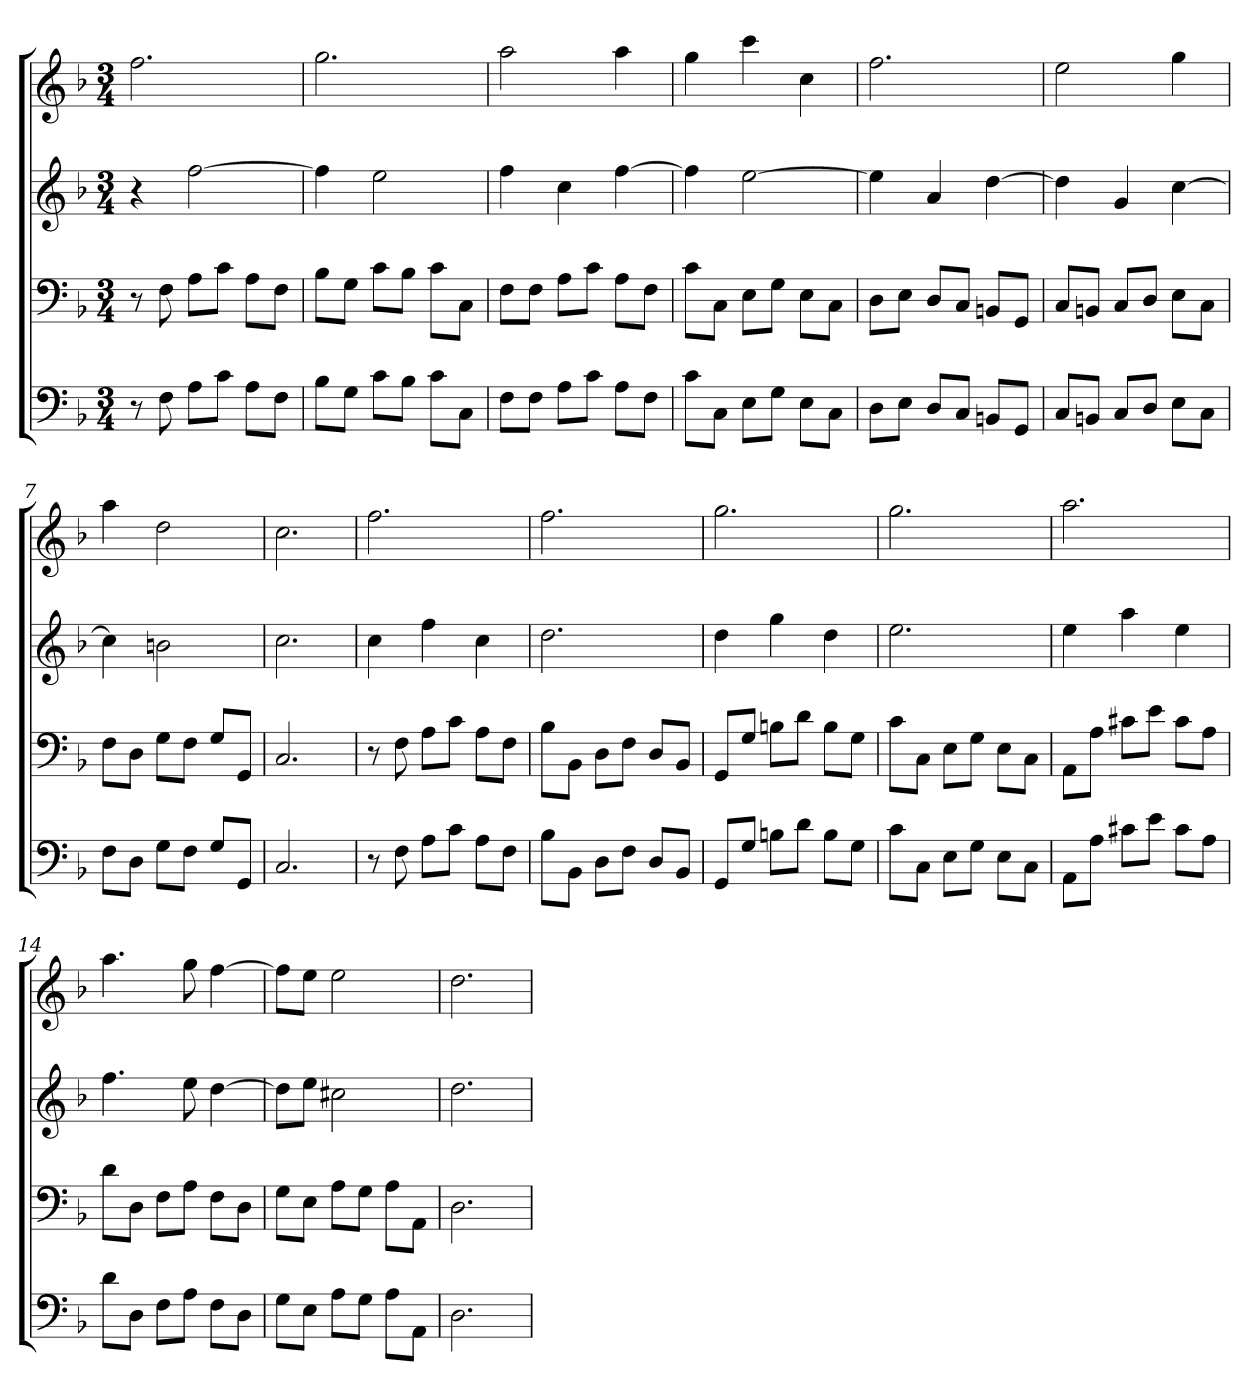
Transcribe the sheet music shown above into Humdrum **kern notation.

**kern	**kern	**kern	**kern
*part4	*part3	*part2	*part1
*staff4	*staff3	*staff2	*staff1
*k[b-]	*k[b-]	*k[b-]	*k[b-]
*F:	*F:	*F:	*F:
*M3/4	*M3/4	*M3/4	*M3/4
=1	=1	=1	=1
8r	8r	4r	2.ff
8F	8F	.	.
8AL	8AL	[2ff	.
8cJ	8cJ	.	.
8AL	8AL	.	.
8FJ	8FJ	.	.
=2	=2	=2	=2
8B-L	8B-L	4ff]	2.gg
8GJ	8GJ	.	.
8cL	8cL	2ee	.
8B-J	8B-J	.	.
8cL	8cL	.	.
8CJ	8CJ	.	.
=3	=3	=3	=3
8FL	8FL	4ff	2aa
8FJ	8FJ	.	.
8AL	8AL	4cc	.
8cJ	8cJ	.	.
8AL	8AL	[4ff	4aa
8FJ	8FJ	.	.
=4	=4	=4	=4
8cL	8cL	4ff]	4gg
8CJ	8CJ	.	.
8EL	8EL	[2ee	4ccc
8GJ	8GJ	.	.
8EL	8EL	.	4cc
8CJ	8CJ	.	.
=5	=5	=5	=5
8DL	8DL	4ee]	2.ff
8EJ	8EJ	.	.
8DL	8DL	4a	.
8CJ	8CJ	.	.
8BBnL	8BBnL	[4dd	.
8GGJ	8GGJ	.	.
=6	=6	=6	=6
8CL	8CL	4dd]	2ee
8BBnJ	8BBnJ	.	.
8CL	8CL	4g	.
8DJ	8DJ	.	.
8EL	8EL	[4cc	4gg
8CJ	8CJ	.	.
=7	=7	=7	=7
8FL	8FL	4cc]	4aa
8DJ	8DJ	.	.
8GL	8GL	2bn	2dd
8FJ	8FJ	.	.
8GL	8GL	.	.
8GGJ	8GGJ	.	.
=8	=8	=8	=8
2.C	2.C	2.cc	2.cc
=9	=9	=9	=9
8r	8r	4cc	2.ff
8F	8F	.	.
8AL	8AL	4ff	.
8cJ	8cJ	.	.
8AL	8AL	4cc	.
8FJ	8FJ	.	.
=10	=10	=10	=10
8B-L	8B-L	2.dd	2.ff
8BB-J	8BB-J	.	.
8DL	8DL	.	.
8FJ	8FJ	.	.
8DL	8DL	.	.
8BB-J	8BB-J	.	.
=11	=11	=11	=11
8GGL	8GGL	4dd	2.gg
8GJ	8GJ	.	.
8BnL	8BnL	4gg	.
8dJ	8dJ	.	.
8BL	8BL	4dd	.
8GJ	8GJ	.	.
=12	=12	=12	=12
8cL	8cL	2.ee	2.gg
8CJ	8CJ	.	.
8EL	8EL	.	.
8GJ	8GJ	.	.
8EL	8EL	.	.
8CJ	8CJ	.	.
=13	=13	=13	=13
8AAL	8AAL	4ee	2.aa
8AJ	8AJ	.	.
8c#XL	8c#XL	4aa	.
8eJ	8eJ	.	.
8c#L	8c#L	4ee	.
8AJ	8AJ	.	.
=14	=14	=14	=14
8dL	8dL	4.ff	4.aa
8DJ	8DJ	.	.
8FL	8FL	.	.
8AJ	8AJ	8ee	8gg
8FL	8FL	[4dd	[4ff
8DJ	8DJ	.	.
=15	=15	=15	=15
8GL	8GL	8ddL]	8ffL]
8EJ	8EJ	8eeJ	8eeJ
8AL	8AL	2cc#X	2ee
8GJ	8GJ	.	.
8AL	8AL	.	.
8AAJ	8AAJ	.	.
=16	=16	=16	=16
2.D	2.D	2.dd	2.dd
=	=	=	=
*-	*-	*-	*-
